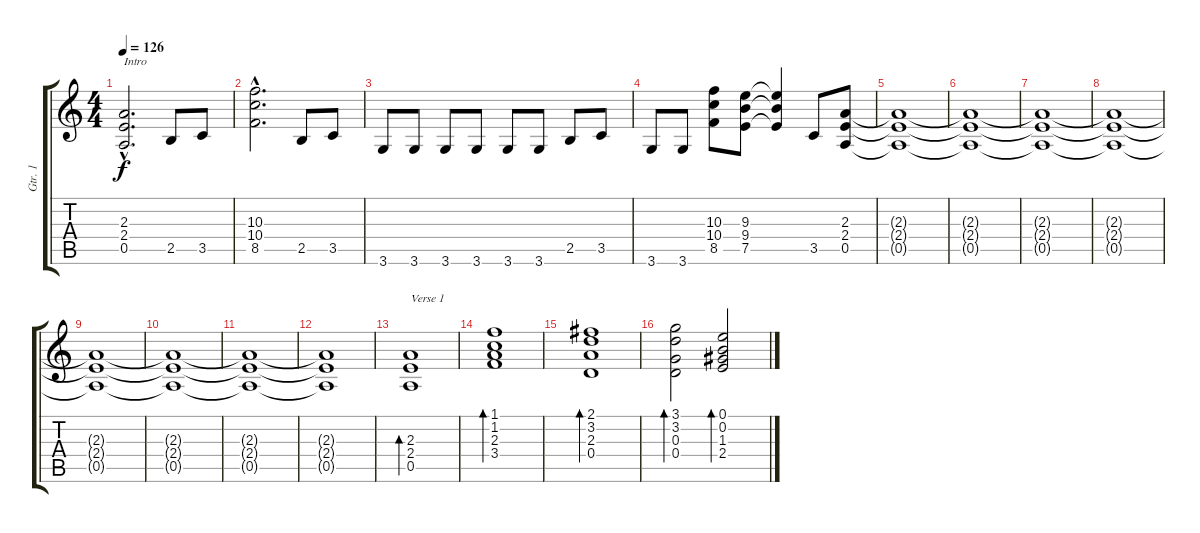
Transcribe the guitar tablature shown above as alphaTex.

\track ("Gtr. 1" "Gtr. 1") {instrument distortionguitar}
\staff {score tabs}
\tuning (E4 B3 G3 D3 A2 E2) {hide}
\ts (4 4)
\tempo 126
\clef g2
\ks c
(2.3{hac} 2.4{hac} 0.5{hac}).2{d txt "Intro" dy f instrument distortionguitar} 2.5.8 3.5.8 |
(10.3{hac} 10.4{hac} 8.5{hac}).2{d} 2.5.8 3.5.8 |
3.6.8 3.6.8 3.6.8 3.6.8 3.6.8 3.6.8 2.5.8 3.5.8 |
3.6.8 3.6.8 (10.3 10.4 8.5).8 (9.3 9.4 7.5).8 (9.3{t} 9.4{t} 7.5{t}).4 3.5.8 (2.3 2.4 0.5).8 |
(2.3{t} 2.4{t} 0.5{t}).1 |
(2.3{t} 2.4{t} 0.5{t}).1 |
(2.3{t} 2.4{t} 0.5{t}).1 |
(2.3{t} 2.4{t} 0.5{t}).1 |
(2.3{t} 2.4{t} 0.5{t}).1 |
(2.3{t} 2.4{t} 0.5{t}).1 |
(2.3{t} 2.4{t} 0.5{t}).1 |
(2.3{t} 2.4{t} 0.5{t}).1 |
(2.3 2.4 0.5).1{bd 480 txt "Verse 1" instrument electricguitarclean} |
(1.1 1.2 2.3 3.4).1{bd 480} |
(2.1 3.2 2.3 0.4).1{bd 480} |
(3.1 3.2 0.3 0.4).2{bd 480} (0.1 0.2 1.3 2.4).2{bd 480}
